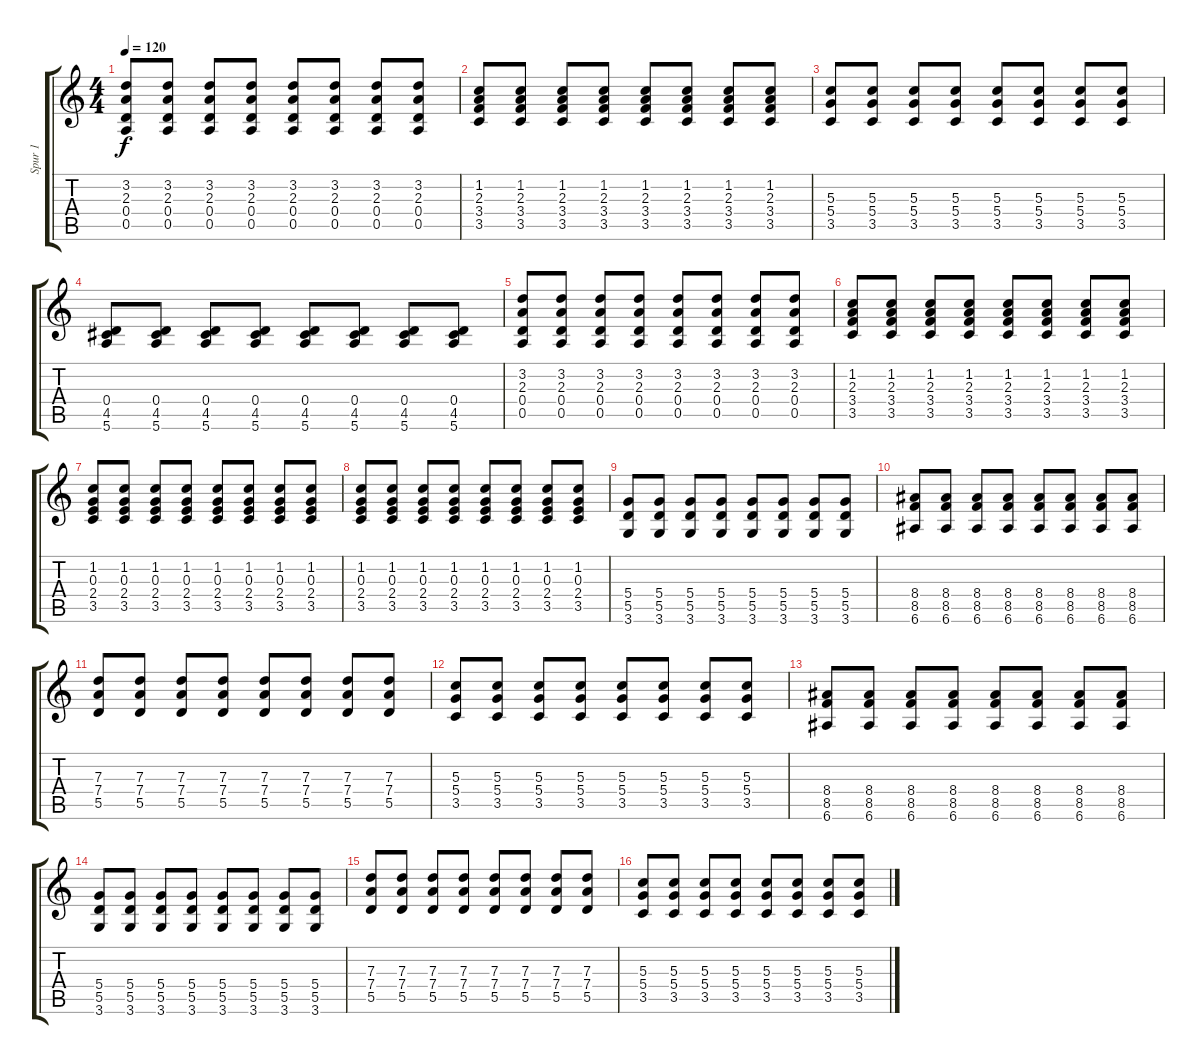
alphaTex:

\track ("Spur 1" "Spur 1") {instrument electricguitarclean}
\staff {score tabs}
\tuning (E4 B3 G3 D3 A2 E2) {hide}
\ts (4 4)
\tempo 120
\clef g2
\ks c
(3.2 2.3 0.4 0.5).8{dy f} (3.2 2.3 0.4 0.5).8 (3.2 2.3 0.4 0.5).8 (3.2 2.3 0.4 0.5).8 (3.2 2.3 0.4 0.5).8 (3.2 2.3 0.4 0.5).8 (3.2 2.3 0.4 0.5).8 (3.2 2.3 0.4 0.5).8 |
(1.2 2.3 3.4 3.5).8 (1.2 2.3 3.4 3.5).8 (1.2 2.3 3.4 3.5).8 (1.2 2.3 3.4 3.5).8 (1.2 2.3 3.4 3.5).8 (1.2 2.3 3.4 3.5).8 (1.2 2.3 3.4 3.5).8 (1.2 2.3 3.4 3.5).8 |
(5.3 5.4 3.5).8 (5.3 5.4 3.5).8 (5.3 5.4 3.5).8 (5.3 5.4 3.5).8 (5.3 5.4 3.5).8 (5.3 5.4 3.5).8 (5.3 5.4 3.5).8 (5.3 5.4 3.5).8 |
(0.4 4.5 5.6).8 (0.4 4.5 5.6).8 (0.4 4.5 5.6).8 (0.4 4.5 5.6).8 (0.4 4.5 5.6).8 (0.4 4.5 5.6).8 (0.4 4.5 5.6).8 (0.4 4.5 5.6).8 |
(3.2 2.3 0.4 0.5).8 (3.2 2.3 0.4 0.5).8 (3.2 2.3 0.4 0.5).8 (3.2 2.3 0.4 0.5).8 (3.2 2.3 0.4 0.5).8 (3.2 2.3 0.4 0.5).8 (3.2 2.3 0.4 0.5).8 (3.2 2.3 0.4 0.5).8 |
(1.2 2.3 3.4 3.5).8 (1.2 2.3 3.4 3.5).8 (1.2 2.3 3.4 3.5).8 (1.2 2.3 3.4 3.5).8 (1.2 2.3 3.4 3.5).8 (1.2 2.3 3.4 3.5).8 (1.2 2.3 3.4 3.5).8 (1.2 2.3 3.4 3.5).8 |
(1.2 0.3 2.4 3.5).8 (1.2 0.3 2.4 3.5).8 (1.2 0.3 2.4 3.5).8 (1.2 0.3 2.4 3.5).8 (1.2 0.3 2.4 3.5).8 (1.2 0.3 2.4 3.5).8 (1.2 0.3 2.4 3.5).8 (1.2 0.3 2.4 3.5).8 |
(1.2 0.3 2.4 3.5).8 (1.2 0.3 2.4 3.5).8 (1.2 0.3 2.4 3.5).8 (1.2 0.3 2.4 3.5).8 (1.2 0.3 2.4 3.5).8 (1.2 0.3 2.4 3.5).8 (1.2 0.3 2.4 3.5).8 (1.2 0.3 2.4 3.5).8 |
(5.4 5.5 3.6).8 (5.4 5.5 3.6).8 (5.4 5.5 3.6).8 (5.4 5.5 3.6).8 (5.4 5.5 3.6).8 (5.4 5.5 3.6).8 (5.4 5.5 3.6).8 (5.4 5.5 3.6).8 |
(8.4 8.5 6.6).8 (8.4 8.5 6.6).8 (8.4 8.5 6.6).8 (8.4 8.5 6.6).8 (8.4 8.5 6.6).8 (8.4 8.5 6.6).8 (8.4 8.5 6.6).8 (8.4 8.5 6.6).8 |
(7.3 7.4 5.5).8 (7.3 7.4 5.5).8 (7.3 7.4 5.5).8 (7.3 7.4 5.5).8 (7.3 7.4 5.5).8 (7.3 7.4 5.5).8 (7.3 7.4 5.5).8 (7.3 7.4 5.5).8 |
(5.3 5.4 3.5).8 (5.3 5.4 3.5).8 (5.3 5.4 3.5).8 (5.3 5.4 3.5).8 (5.3 5.4 3.5).8 (5.3 5.4 3.5).8 (5.3 5.4 3.5).8 (5.3 5.4 3.5).8 |
(8.4 8.5 6.6).8 (8.4 8.5 6.6).8 (8.4 8.5 6.6).8 (8.4 8.5 6.6).8 (8.4 8.5 6.6).8 (8.4 8.5 6.6).8 (8.4 8.5 6.6).8 (8.4 8.5 6.6).8 |
(5.4 5.5 3.6).8 (5.4 5.5 3.6).8 (5.4 5.5 3.6).8 (5.4 5.5 3.6).8 (5.4 5.5 3.6).8 (5.4 5.5 3.6).8 (5.4 5.5 3.6).8 (5.4 5.5 3.6).8 |
(7.3 7.4 5.5).8 (7.3 7.4 5.5).8 (7.3 7.4 5.5).8 (7.3 7.4 5.5).8 (7.3 7.4 5.5).8 (7.3 7.4 5.5).8 (7.3 7.4 5.5).8 (7.3 7.4 5.5).8 |
(5.3 5.4 3.5).8 (5.3 5.4 3.5).8 (5.3 5.4 3.5).8 (5.3 5.4 3.5).8 (5.3 5.4 3.5).8 (5.3 5.4 3.5).8 (5.3 5.4 3.5).8 (5.3 5.4 3.5).8
